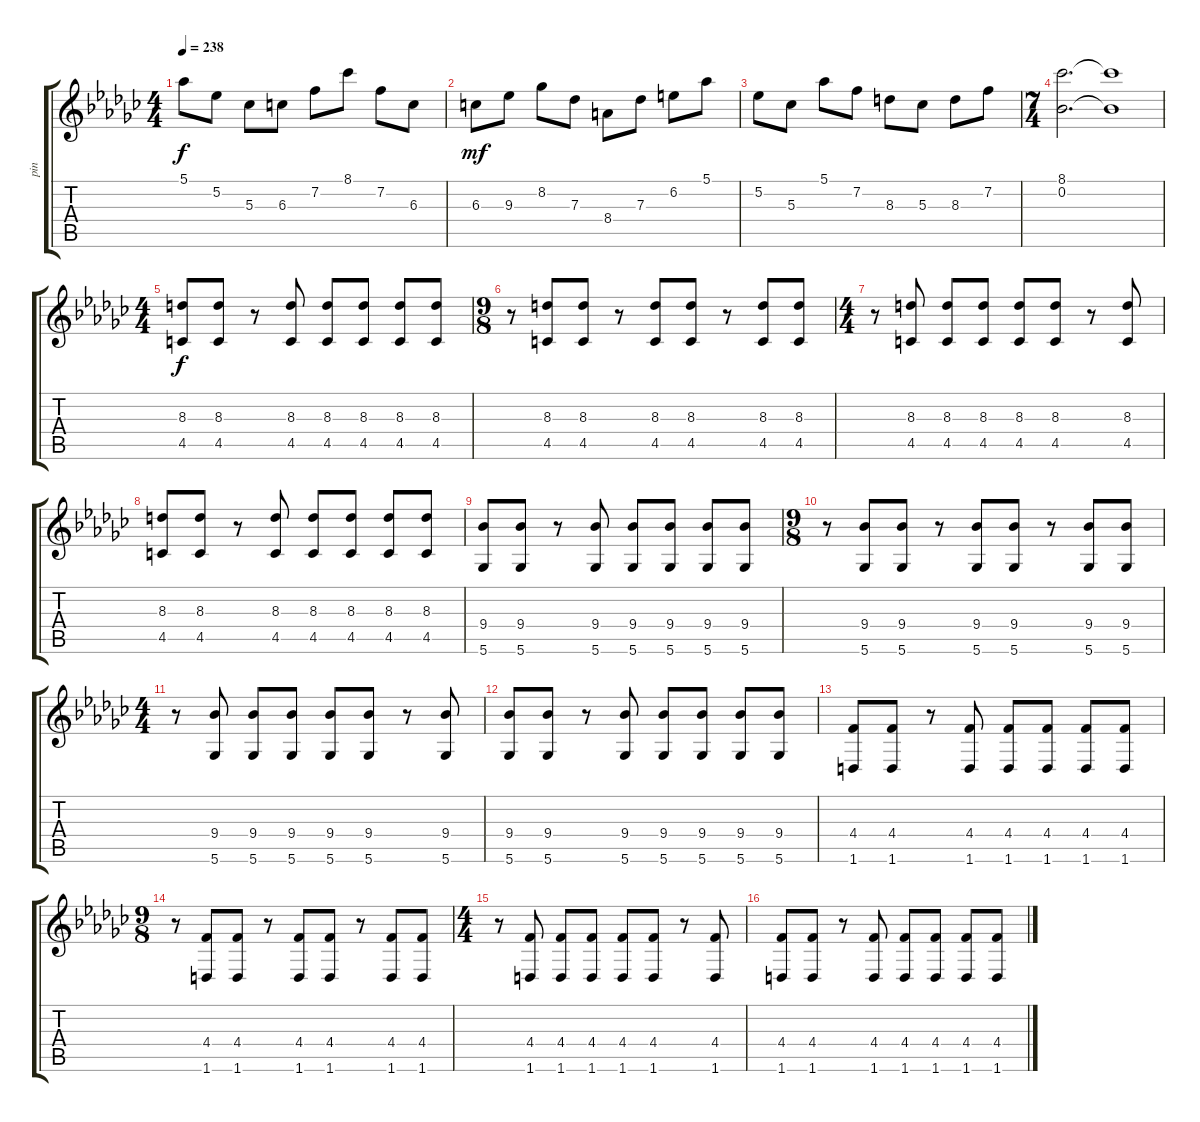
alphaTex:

\track ("pin" "pin") {instrument distortionguitar}
\staff {score tabs}
\tuning (Eb4 Bb3 Gb3 Db3 Ab2 Db2) {hide}
\ts (4 4)
\tempo 238
\clef g2
\ks gb
5.1.8{dy f} 5.2.8 5.3.8 6.3.8 7.2.8 8.1.8 7.2.8 6.3.8 |
6.3.8{dy mf} 9.3.8 8.2.8 7.3.8 8.4.8 7.3.8 6.2.8 5.1.8 |
5.2.8 5.3.8 5.1.8 7.2.8 8.3.8 5.3.8 8.3.8 7.2.8 |
\ts (7 4)
(8.1 0.2).2{d} (8.1{t} 0.2{t}).1 |
\ts (4 4)
(8.3 4.5).8{dy f} (8.3 4.5).8 r.8 (8.3 4.5).8 (8.3 4.5).8 (8.3 4.5).8 (8.3 4.5).8 (8.3 4.5).8 |
\ts (9 8)
r.8 (8.3 4.5).8 (8.3 4.5).8 r.8 (8.3 4.5).8 (8.3 4.5).8 r.8 (8.3 4.5).8 (8.3 4.5).8 |
\ts (4 4)
r.8 (8.3 4.5).8 (8.3 4.5).8 (8.3 4.5).8 (8.3 4.5).8 (8.3 4.5).8 r.8 (8.3 4.5).8 |
(8.3 4.5).8 (8.3 4.5).8 r.8 (8.3 4.5).8 (8.3 4.5).8 (8.3 4.5).8 (8.3 4.5).8 (8.3 4.5).8 |
(9.4 5.6).8 (9.4 5.6).8 r.8 (9.4 5.6).8 (9.4 5.6).8 (9.4 5.6).8 (9.4 5.6).8 (9.4 5.6).8 |
\ts (9 8)
r.8 (9.4 5.6).8 (9.4 5.6).8 r.8 (9.4 5.6).8 (9.4 5.6).8 r.8 (9.4 5.6).8 (9.4 5.6).8 |
\ts (4 4)
r.8 (9.4 5.6).8 (9.4 5.6).8 (9.4 5.6).8 (9.4 5.6).8 (9.4 5.6).8 r.8 (9.4 5.6).8 |
(9.4 5.6).8 (9.4 5.6).8 r.8 (9.4 5.6).8 (9.4 5.6).8 (9.4 5.6).8 (9.4 5.6).8 (9.4 5.6).8 |
(4.4 1.6).8 (4.4 1.6).8 r.8 (4.4 1.6).8 (4.4 1.6).8 (4.4 1.6).8 (4.4 1.6).8 (4.4 1.6).8 |
\ts (9 8)
r.8 (4.4 1.6).8 (4.4 1.6).8 r.8 (4.4 1.6).8 (4.4 1.6).8 r.8 (4.4 1.6).8 (4.4 1.6).8 |
\ts (4 4)
r.8 (4.4 1.6).8 (4.4 1.6).8 (4.4 1.6).8 (4.4 1.6).8 (4.4 1.6).8 r.8 (4.4 1.6).8 |
(4.4 1.6).8 (4.4 1.6).8 r.8 (4.4 1.6).8 (4.4 1.6).8 (4.4 1.6).8 (4.4 1.6).8 (4.4 1.6).8
